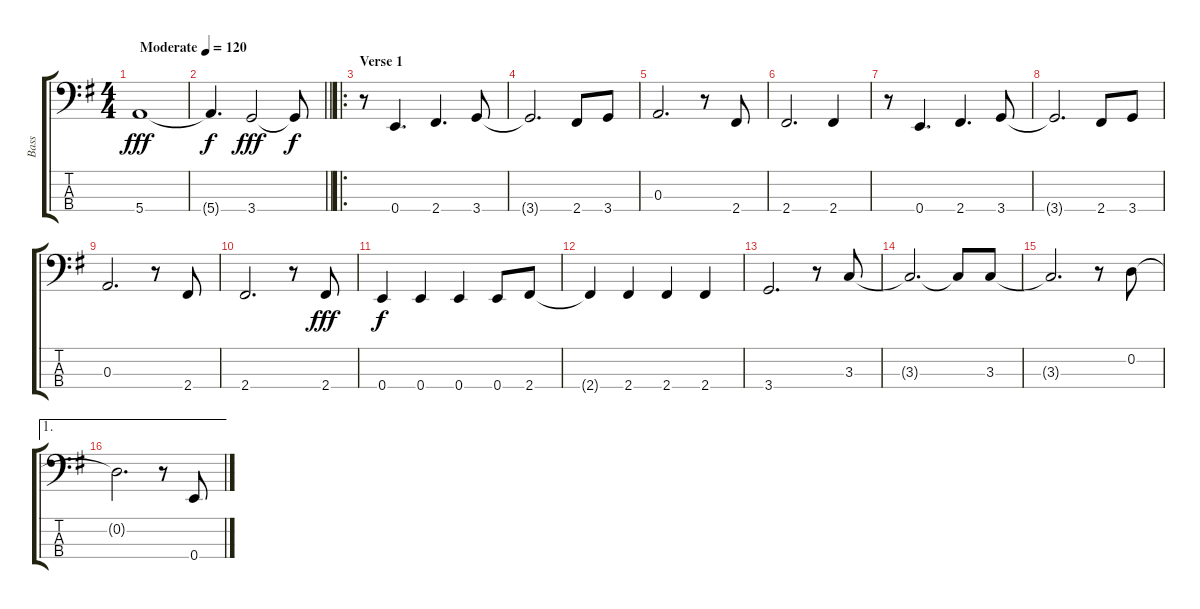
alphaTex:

\track ("Bass" "Bass") {instrument electricbassfinger}
\staff {score tabs}
\tuning (G2 D2 A1 E1) {hide}
\ts (4 4)
\tempo (120 "Moderate")
\clef f4
\ks g
5.4.1{dy fff instrument electricbassfinger} |
\barLineRight lightlight
5.4{t}.4{d dy f} 3.4.2{dy fff} 3.4{t}.8{dy f} |
\ro
\section ("" "Verse 1")
r.8 0.4.4{d} 2.4.4{d} 3.4.8 |
3.4{t}.2{d} 2.4.8 3.4.8 |
0.3.2{d} r.8 2.4.8 |
2.4.2{d} 2.4.4 |
r.8 0.4.4{d} 2.4.4{d} 3.4.8 |
3.4{t}.2{d} 2.4.8 3.4.8 |
0.3.2{d} r.8 2.4.8 |
2.4.2{d} r.8 2.4.8{dy fff} |
0.4.4{dy f} 0.4.4 0.4.4 0.4.8 2.4.8 |
2.4{t}.4 2.4.4 2.4.4 2.4.4 |
3.4.2{d} r.8 3.3.8 |
3.3{t}.2{d} 3.3{t}.8 3.3.8 |
3.3{t}.2{d} r.8 0.2.8 |
\ae 1
0.2{t}.2{d} r.8 0.4.8
